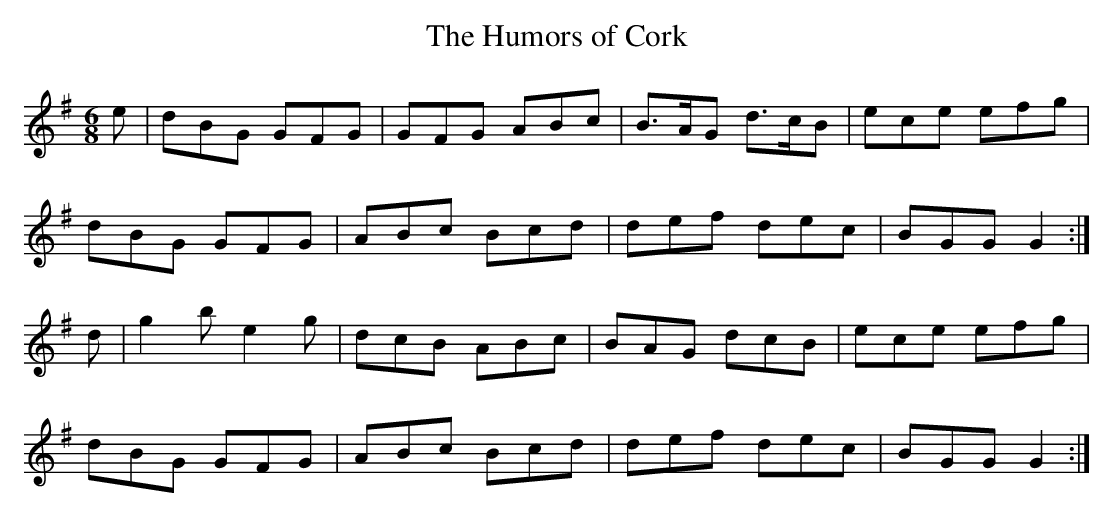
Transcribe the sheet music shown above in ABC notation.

X:1
T: The Humors of Cork
M: 6/8
L: 1/8
K: G
e|dBG GFG|GFG ABc|B>AG d>cB|ece efg|
dBG GFG|ABc Bcd|def dec|BGG G2:|
d|g2b e2g|dcB ABc|BAG dcB|ece efg|
dBG GFG|ABc Bcd|def dec|BGG G2:|
